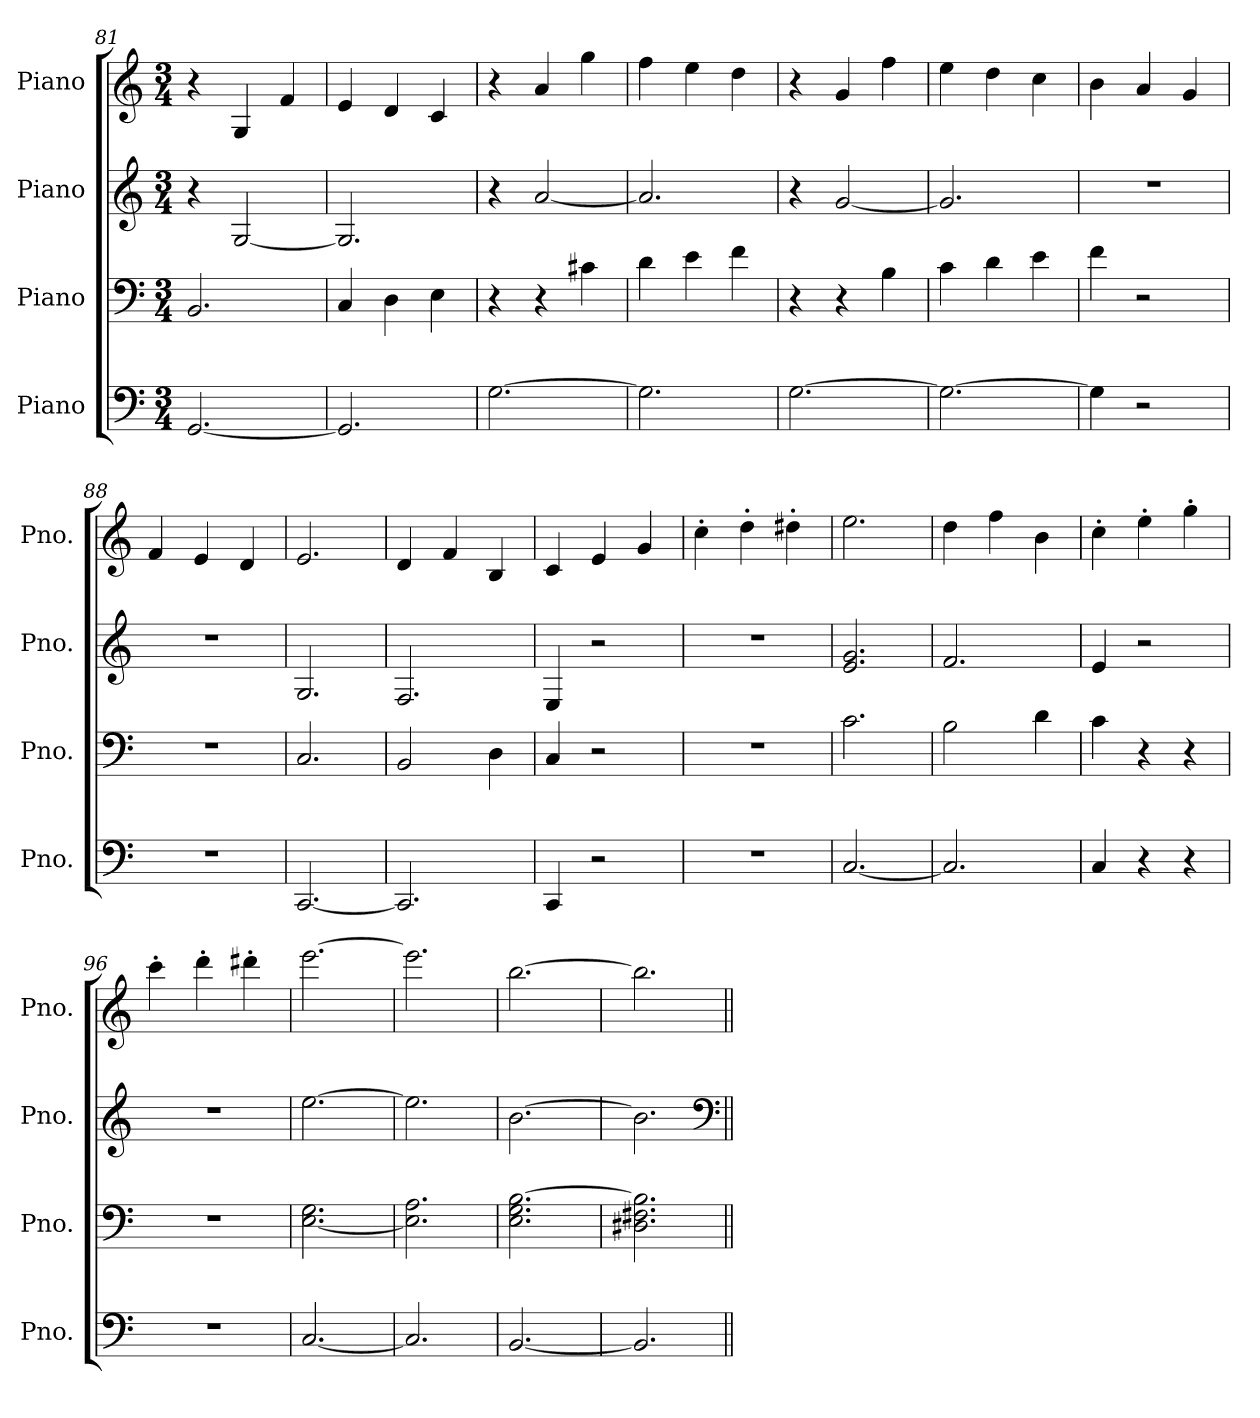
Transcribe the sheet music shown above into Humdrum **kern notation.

**kern	**kern	**kern	**kern
*part4	*part3	*part2	*part1
*staff4	*staff3	*staff2	*staff1
*I"Piano	*I"Piano	*I"Piano	*I"Piano
*I'Pno.	*I'Pno.	*I'Pno.	*I'Pno.
*clefF4	*clefF4	*clefG2	*clefG2
*k[]	*k[]	*k[]	*k[]
*C:	*C:	*C:	*C:
*M3/4	*M3/4	*M3/4	*M3/4
=81	=81	=81	=81
[2.GG/	2.BB/	4r	4r
.	.	[2G/	4G/
.	.	.	4f/
=82	=82	=82	=82
2.GG/]	4C/	2.G/]	4e/
.	4D\	.	4d/
.	4E\	.	4c/
!!LO:LB:g=z
=83	=83	=83	=83
[2.G\	4r	4r	4r
.	4r	[2a/	4a/
.	4c#X\	.	4gg\
=84	=84	=84	=84
2.G\]	4d\	2.a/]	4ff\
.	4e\	.	4ee\
.	4f\	.	4dd\
=85	=85	=85	=85
[2.G\	4r	4r	4r
.	4r	[2g/	4g/
.	4B\	.	4ff\
=86	=86	=86	=86
2.G\_	4c\	2.g/]	4ee\
.	4d\	.	4dd\
.	4e\	.	4cc\
=87	=87	=87	=87
4G\]	4f\	2.r	4b\
2r	2r	.	4a/
.	.	.	4g/
=88	=88	=88	=88
2.r	2.r	2.r	4f/
.	.	.	4e/
.	.	.	4d/
=89	=89	=89	=89
[2.CC/	2.C/	2.G/	2.e/
=90	=90	=90	=90
2.CC/]	2BB/	2.F/	4d/
.	.	.	4f/
.	4D\	.	4B/
=91	=91	=91	=91
4CC/	4C/	4E/	4c/
2r	2r	2r	4e/
.	.	.	4g/
=92	=92	=92	=92
2.r	2.r	2.r	4cc'\
.	.	.	4dd'\
.	.	.	4dd#X'\
=93	=93	=93	=93
[2.C/	2.c\	2.e/ 2.g/	2.ee\
=94	=94	=94	=94
2.C/]	2B\	2.f/	4dd\
.	.	.	4ff\
.	4d\	.	4b\
!!LO:PB:g=z
=95	=95	=95	=95
4C/	4c\	4e/	4cc'\
4r	4r	2r	4ee'\
4r	4r	.	4gg'\
=96	=96	=96	=96
2.r	2.r	2.r	4ccc'\
.	.	.	4ddd'\
.	.	.	4ddd#X'\
=97	=97	=97	=97
[2.C/	[2.E\ 2.G\	[2.ee\	[2.eee\
=98	=98	=98	=98
2.C/]	2.E\] 2.A\	2.ee\]	2.eee\]
=99	=99	=99	=99
[2.BB/	2.E\ 2.G\ [2.B\	[2.b\	[2.bb\
=100	=100	=100	=100
2.BB/]	2.D#X\ 2.F#X\ 2.B\]	2.b\]	2.bb\]
*	*	*clefF4	*
=||	=||	=||	=||
*-	*-	*-	*-
